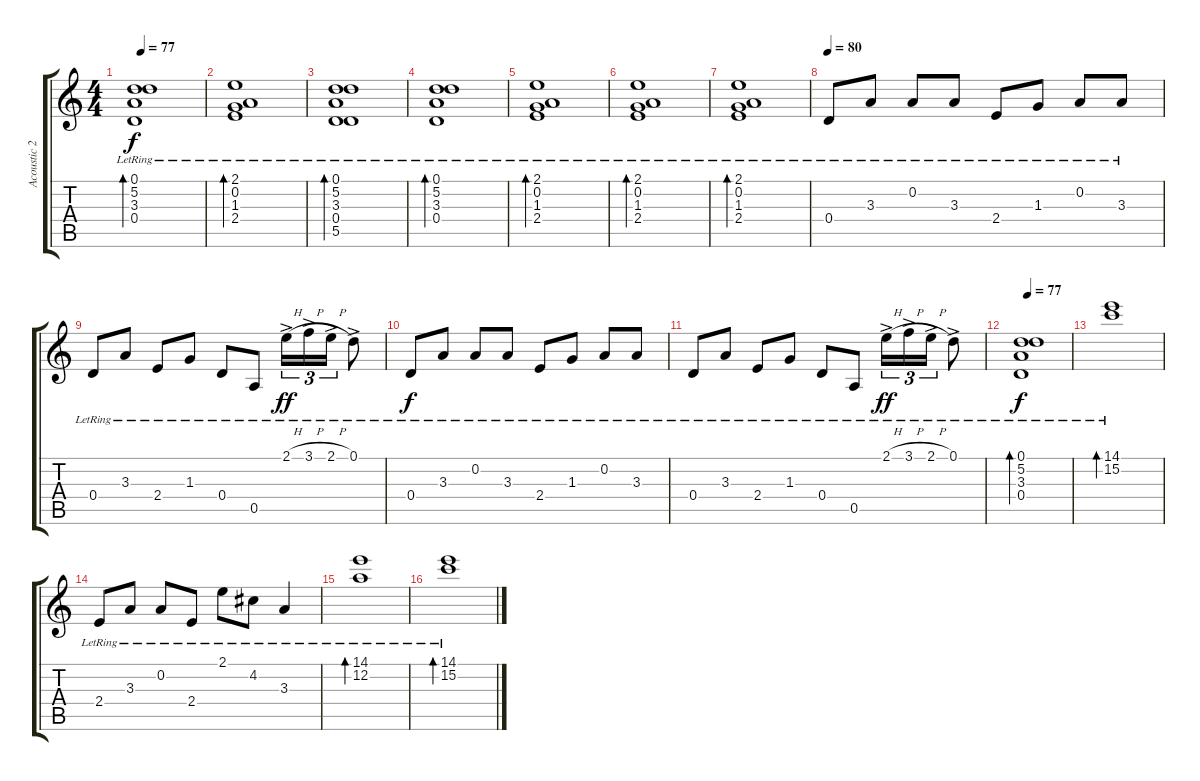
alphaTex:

\track ("Acoustic 2" "Acoustic 2") {instrument acousticguitarsteel}
\staff {score tabs}
\tuning (D4 A3 Gb3 D3 A2 D2) {hide}
\ts (4 4)
\tempo 77
\clef g2
\ks c
(0.1{lr} 5.2{lr} 3.3{lr} 0.4{lr}).1{bd 120 dy f} |
(2.1{lr} 0.2{lr} 1.3{lr} 2.4{lr}).1{bd 120} |
(0.1{lr} 5.2{lr} 3.3{lr} 0.4{lr} 5.5).1{bd 120} |
(0.1{lr} 5.2{lr} 3.3{lr} 0.4{lr}).1{bd 120} |
(2.1{lr} 0.2{lr} 1.3{lr} 2.4{lr}).1{bd 120} |
(2.1{lr} 0.2{lr} 1.3{lr} 2.4{lr}).1{bd 120} |
(2.1{lr} 0.2{lr} 1.3{lr} 2.4{lr}).1{bd 120} |
\tempo 80
0.4{lr}.8 3.3{lr}.8 0.2{lr}.8 3.3{lr}.8 2.4{lr}.8 1.3{lr}.8 0.2{lr}.8 3.3{lr}.8 |
0.4{lr}.8 3.3{lr}.8 2.4{lr}.8 1.3{lr}.8 0.4{lr}.8 0.5{lr}.8 2.1{h ac lr}.16{tu (3 2) dy ff} 3.1{h ac lr}.16{tu (3 2)} 2.1{h ac lr}.16{tu (3 2)} 0.1{ac lr}.8 |
0.4{lr}.8{dy f} 3.3{lr}.8 0.2{lr}.8 3.3{lr}.8 2.4{lr}.8 1.3{lr}.8 0.2{lr}.8 3.3{lr}.8 |
0.4{lr}.8 3.3{lr}.8 2.4{lr}.8 1.3{lr}.8 0.4{lr}.8 0.5{lr}.8 2.1{h ac lr}.16{tu (3 2) dy ff} 3.1{h ac lr}.16{tu (3 2)} 2.1{h ac lr}.16{tu (3 2)} 0.1{ac lr}.8 |
\tempo 77
(0.1{lr} 5.2{lr} 3.3{lr} 0.4{lr}).1{bd 120 dy f} |
(14.1{lr} 15.2{lr}).1{bd 240} |
2.4{lr}.8 3.3{lr}.8 0.2{lr}.8 2.4{lr}.8 2.1{lr}.8 4.2{lr}.8 3.3{lr}.4 |
(14.1{lr} 12.2{lr}).1{bd 240} |
(14.1{lr} 15.2{lr}).1{bd 240}
